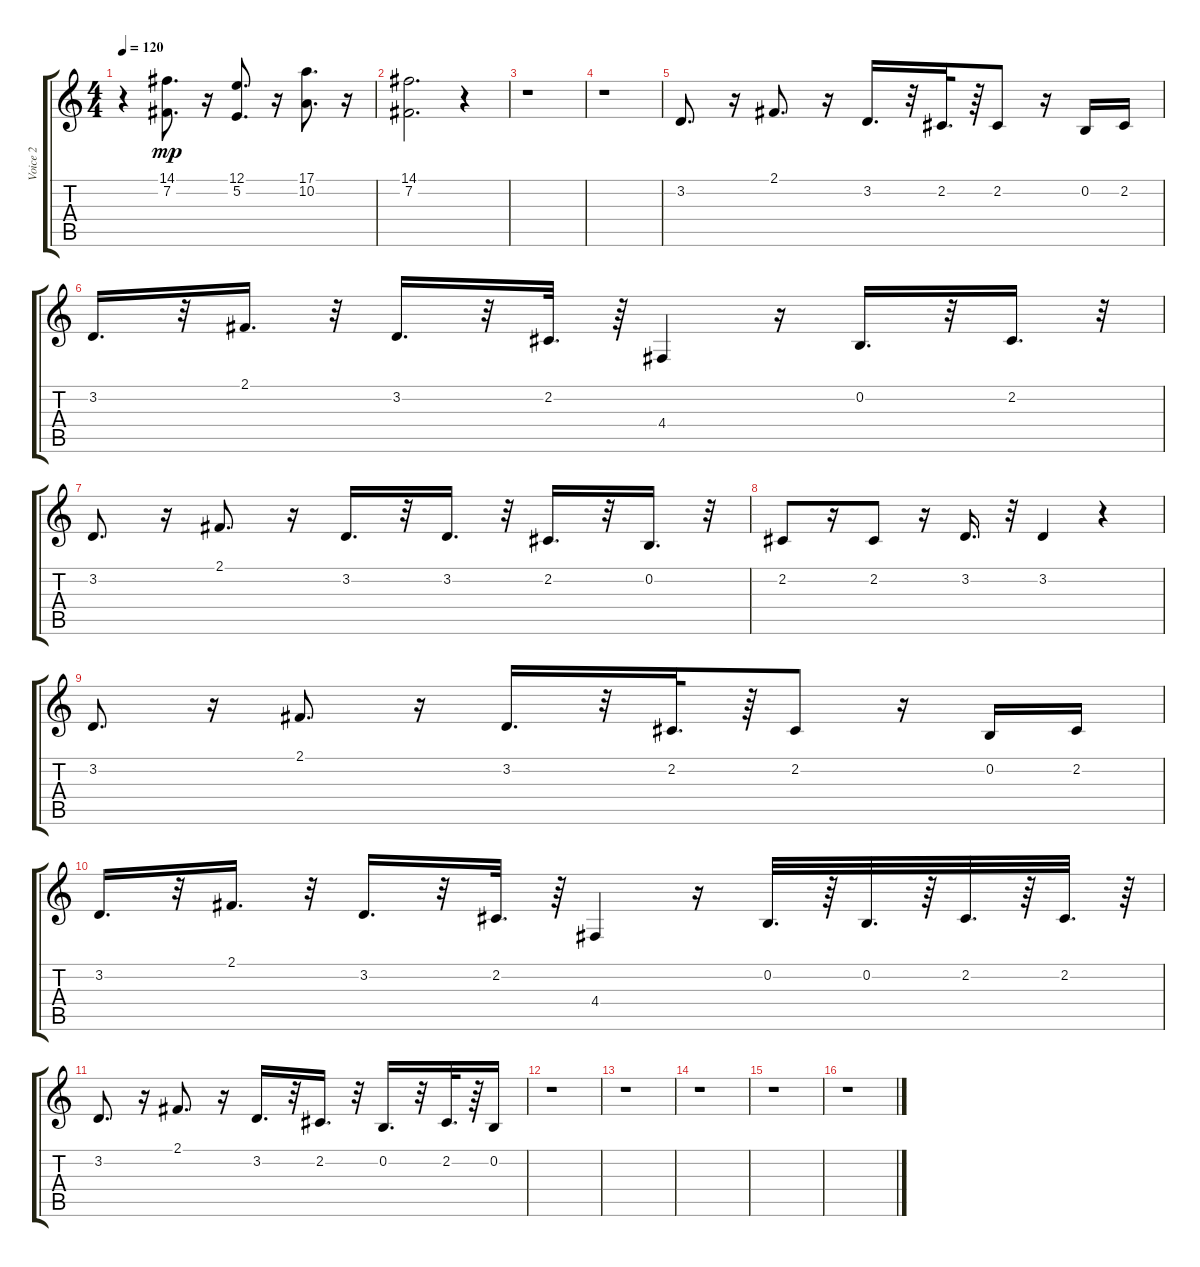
\track ("Voice 2" "Voice 2") {instrument tenorsax}
\staff {score tabs}
\tuning (E4 B3 G3 D3 A2 E2) {hide}
\ts (4 4)
\tempo 120
\clef g2
\ks c
r.4{dy mp} (14.1 7.2).8{d} r.16 (12.1 5.2).8{d} r.16 (17.1 10.2).8{d} r.16 |
(14.1 7.2).2{d} r.4 |
r.1 |
r.1 |
3.2.8{d} r.16 2.1.8{d} r.16 3.2.16{d} r.32 2.2.32{d} r.64 2.2.8 r.16 0.2.16 2.2.16 |
3.2.16{d} r.32 2.1.16{d} r.32 3.2.16{d} r.32 2.2.32{d} r.64 4.4.4 r.16 0.2.16{d} r.32 2.2.16{d} r.32 |
3.2.8{d} r.16 2.1.8{d} r.16 3.2.16{d} r.32 3.2.16{d} r.32 2.2.16{d} r.32 0.2.16{d} r.32 |
2.2.8 r.16 2.2.8 r.16 3.2.16{d} r.32 3.2.4 r.4 |
3.2.8{d} r.16 2.1.8{d} r.16 3.2.16{d} r.32 2.2.32{d} r.64 2.2.8 r.16 0.2.16 2.2.16 |
3.2.16{d} r.32 2.1.16{d} r.32 3.2.16{d} r.32 2.2.32{d} r.64 4.4.4 r.16 0.2.32{d} r.64 0.2.32{d} r.64 2.2.32{d} r.64 2.2.32{d} r.64 |
3.2.8{d} r.16 2.1.8{d} r.16 3.2.16{d} r.32 2.2.16{d} r.32 0.2.16{d} r.32 2.2.32{d} r.64 0.2.16 |
r.1 |
r.1 |
r.1 |
r.1 |
r.1
